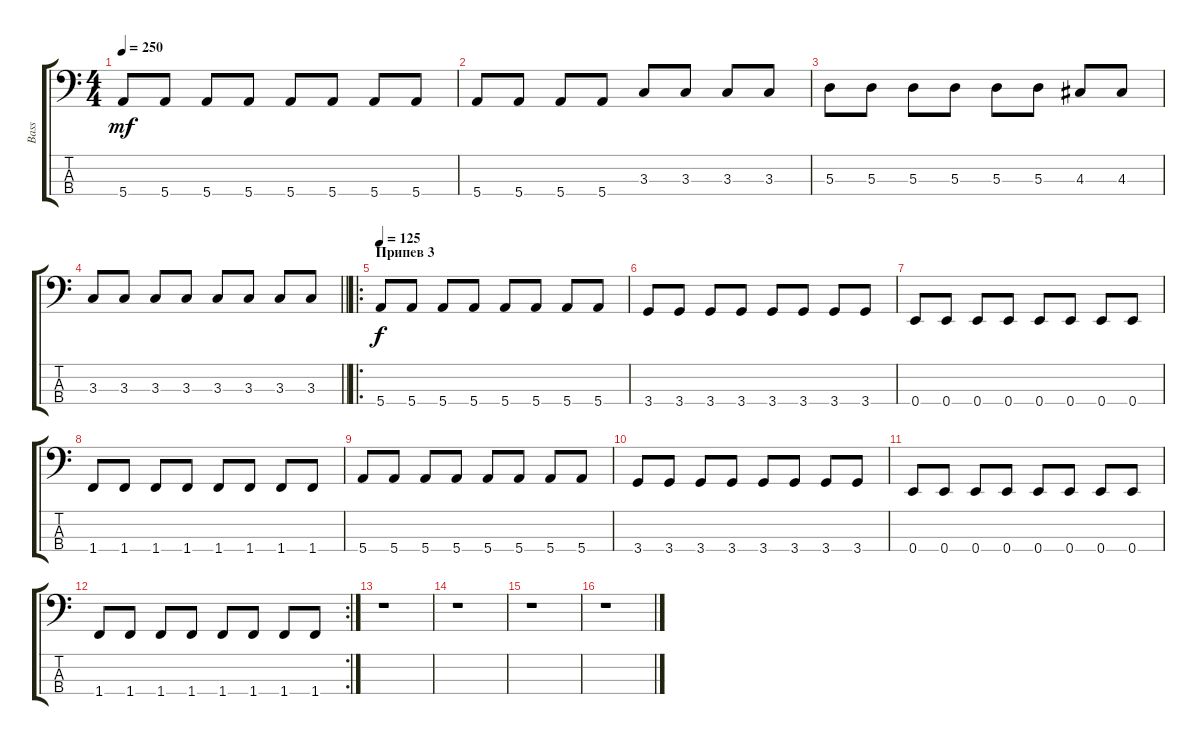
\track ("Bass" "Bass") {instrument electricbassfinger}
\staff {score tabs}
\tuning (G2 D2 A1 E1) {hide}
\ts (4 4)
\tempo 250
\clef f4
\ks c
5.4.8{dy mf} 5.4.8 5.4.8 5.4.8 5.4.8 5.4.8 5.4.8 5.4.8 |
5.4.8 5.4.8 5.4.8 5.4.8 3.3.8 3.3.8 3.3.8 3.3.8 |
5.3.8 5.3.8 5.3.8 5.3.8 5.3.8 5.3.8 4.3.8 4.3.8 |
\barLineRight lightlight
3.3.8 3.3.8 3.3.8 3.3.8 3.3.8 3.3.8 3.3.8 3.3.8 |
\ro
\section ("" "Припев 3")
\tempo 125
5.4.8{dy f} 5.4.8 5.4.8 5.4.8 5.4.8 5.4.8 5.4.8 5.4.8 |
3.4.8 3.4.8 3.4.8 3.4.8 3.4.8 3.4.8 3.4.8 3.4.8 |
0.4.8 0.4.8 0.4.8 0.4.8 0.4.8 0.4.8 0.4.8 0.4.8 |
1.4.8 1.4.8 1.4.8 1.4.8 1.4.8 1.4.8 1.4.8 1.4.8 |
5.4.8 5.4.8 5.4.8 5.4.8 5.4.8 5.4.8 5.4.8 5.4.8 |
3.4.8 3.4.8 3.4.8 3.4.8 3.4.8 3.4.8 3.4.8 3.4.8 |
0.4.8 0.4.8 0.4.8 0.4.8 0.4.8 0.4.8 0.4.8 0.4.8 |
\rc 2
1.4.8 1.4.8 1.4.8 1.4.8 1.4.8 1.4.8 1.4.8 1.4.8 |
r.1 |
r.1 |
r.1 |
r.1
